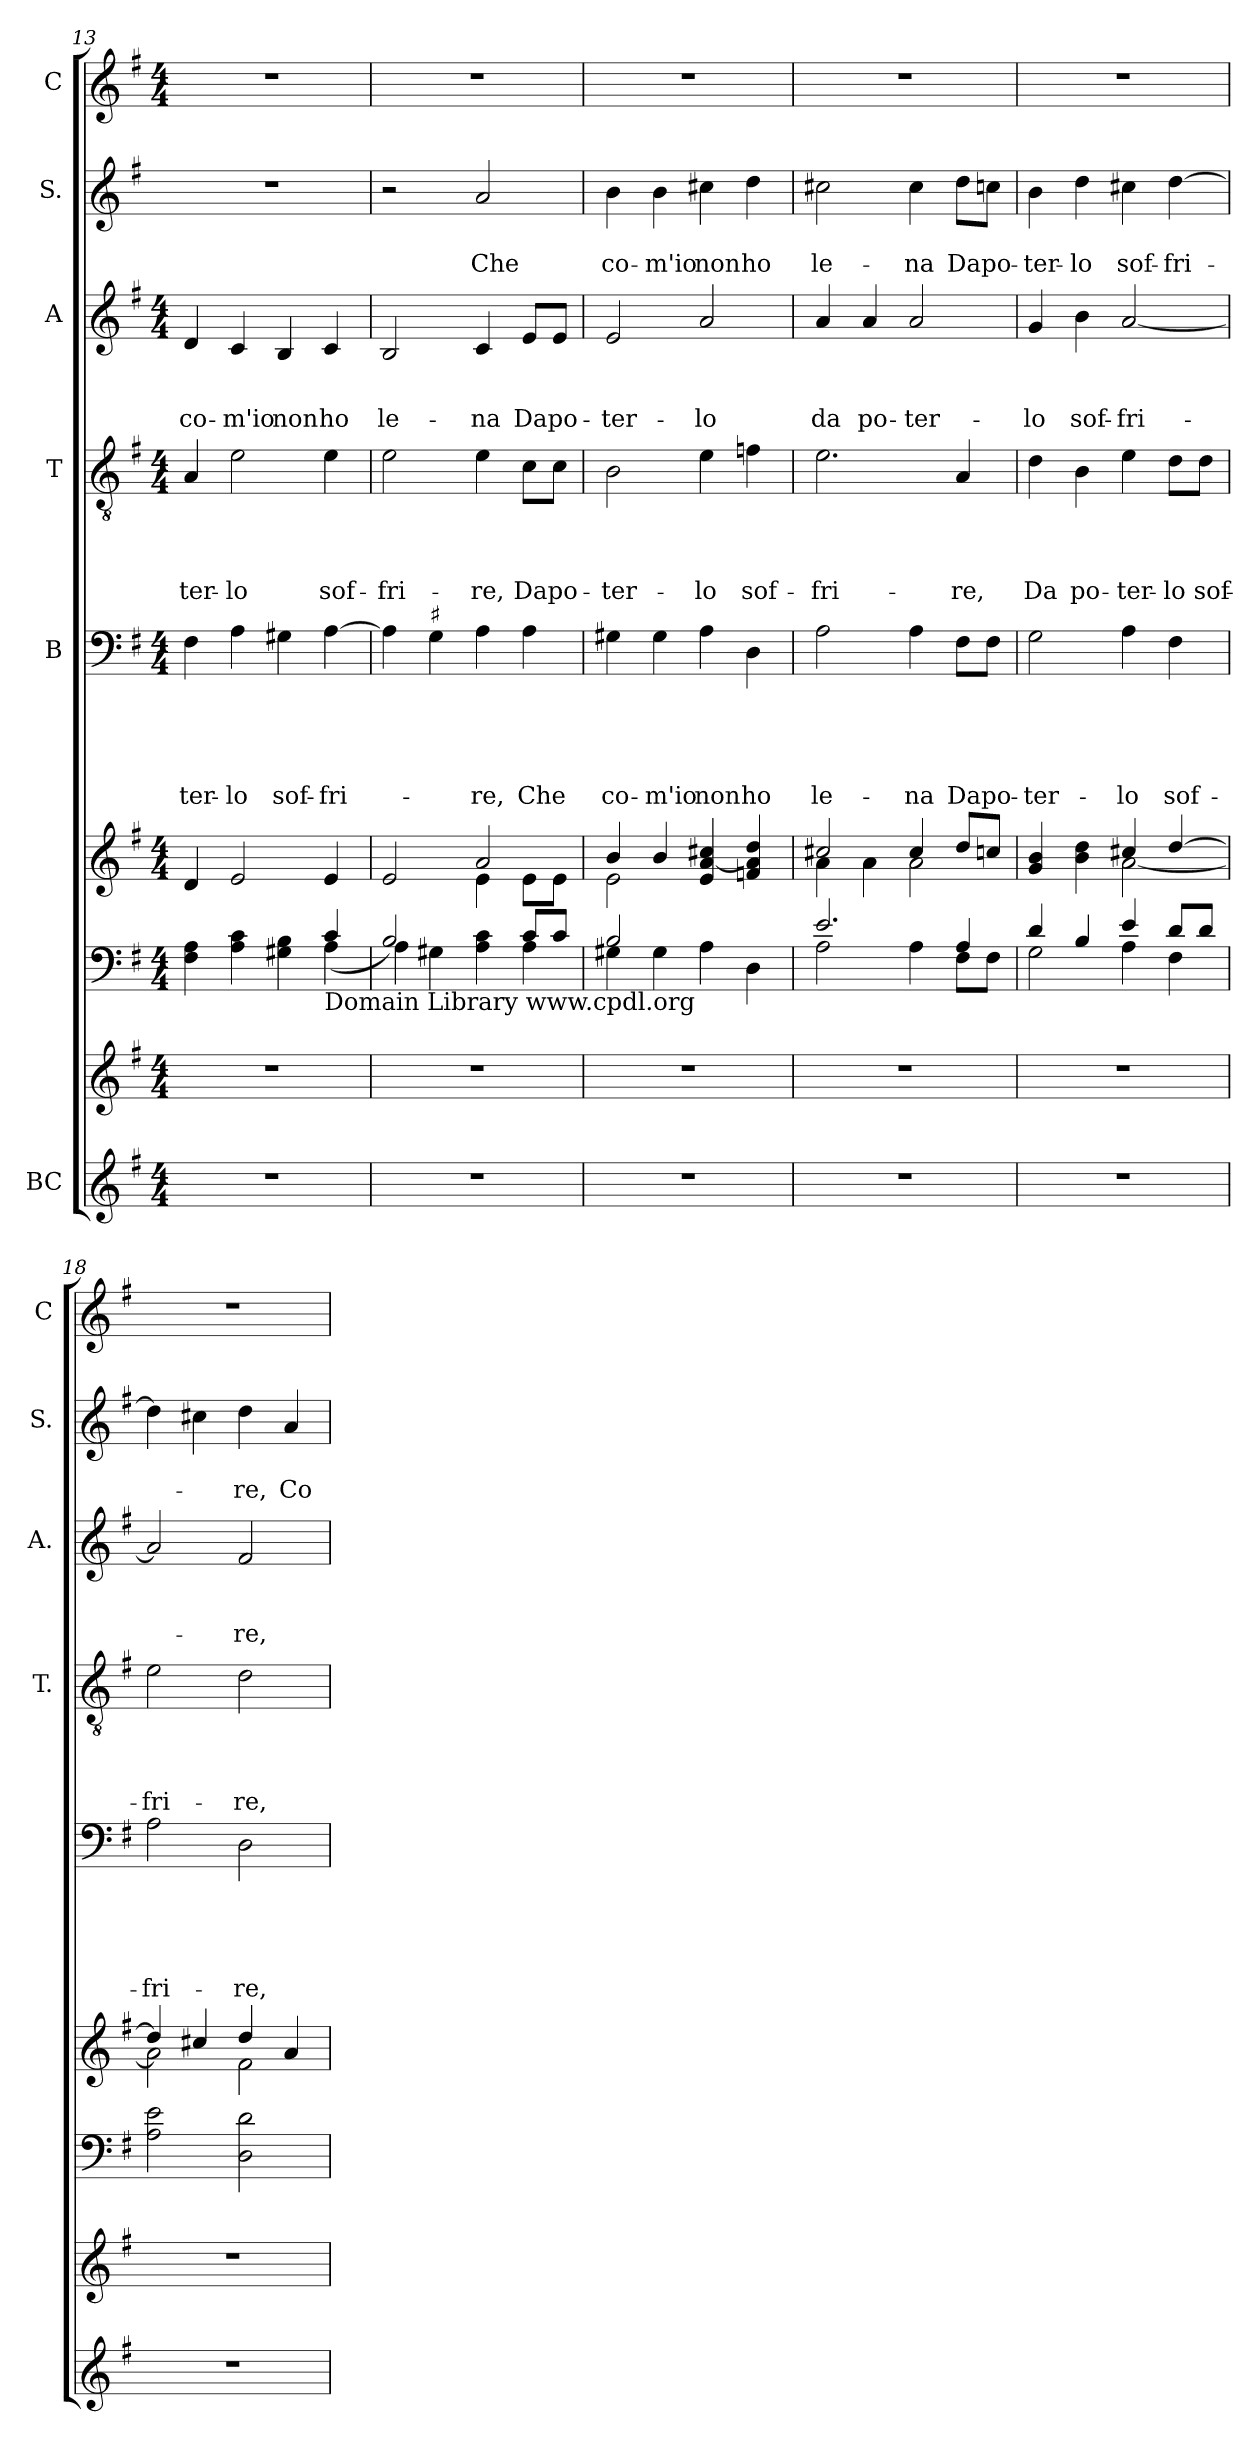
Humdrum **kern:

**kern	**kern	**kern	**kern	**kern	**text	**text	**text	**text	**text	**kern	**text	**text	**text	**text	**kern	**text	**text	**text	**kern	**text	**text	**kern
*part8	*part8	*part7	*part6	*part5	*part5	*part5	*part5	*part5	*part5	*part4	*part4	*part4	*part4	*part4	*part3	*part3	*part3	*part3	*part2	*part2	*part2	*part1
*staff9	*staff8	*staff7	*staff6	*staff5	*staff5	*staff5	*staff5	*staff5	*staff5	*staff4	*staff4	*staff4	*staff4	*staff4	*staff3	*staff3	*staff3	*staff3	*staff2	*staff2	*staff2	*staff1
*I"BC	*	*	*	*I"B	*	*	*	*	*	*I"T	*	*	*	*	*I"A	*	*	*	*I"S.	*	*	*I"C
*	*	*	*	*	*	*	*	*	*	*I'T.	*	*	*	*	*I'A.	*	*	*	*I'S.	*	*	*I'C
*clefG2	*clefG2	*clefF4	*clefG2	*clefF4	*	*	*	*	*	*clefGv2	*	*	*	*	*clefG2	*	*	*	*clefG2	*	*	*clefG2
*k[f#]	*k[f#]	*k[f#]	*k[f#]	*k[f#]	*	*	*	*	*	*k[f#]	*	*	*	*	*k[f#]	*	*	*	*k[f#]	*	*	*k[f#]
*G:	*G:	*G:	*G:	*G:	*	*	*	*	*	*G:	*	*	*	*	*G:	*	*	*	*G:	*	*	*G:
*M4/4	*M4/4	*M4/4	*M4/4	*M4/4	*	*	*	*	*	*M4/4	*	*	*	*	*M4/4	*	*	*	*	*	*	*M4/4
=13	=13	=13	=13	=13	=13	=13	=13	=13	=13	=13	=13	=13	=13	=13	=13	=13	=13	=13	=13	=13	=13	=13
*	*	*^	*	*	*	*	*	*	*	*	*	*	*	*	*	*	*	*	*	*	*	*
!	!	!	!	!	!	!	!	!	!	!LO:LY:b	!	!	!	!	!LO:LY:b	!	!	!	!LO:LY:b	!	!	!	!
1r	1r	2.ryy	4F#\ 4A\	4d/	4F#\	.	.	.	.	-ter-	4A/	.	.	.	-ter-	4d/	.	.	co-	1r	.	.	1r
!	!	!	!	!	!	!	!	!	!	!LO:LY:b	!	!	!	!	!LO:LY:b	!	!	!	!LO:LY:b	!	!	!	!
.	.	.	4A\ 4c\	2e/	4A\	.	.	.	.	-lo	2e\	.	.	.	-lo	4c/	.	.	-m'io	.	.	.	.
!	!	!	!	!	!	!	!	!	!	!LO:LY:b	!	!	!	!	!	!	!	!	!LO:LY:b	!	!	!	!
.	.	.	4G#X\ 4B\	.	4G#X\	.	.	.	.	sof-	.	.	.	.	.	4B/	.	.	non	.	.	.	.
!	!	!LO:TX:b:t=Domain Library www.cpdl.org	!	!	!	!	!	!	!	!	!	!	!	!	!	!	!	!	!	!	!	!	!
!	!	!	!	!	!	!	!	!	!	!LO:LY:b	!	!	!	!	!LO:LY:b	!	!	!	!LO:LY:b	!	!	!	!
.	.	4c/	(<4A\	4e/	[>4A\	.	.	.	.	-fri-	4e\	.	.	.	sof-	4c/	.	.	ho	.	.	.	.
=14	=14	=14	=14	=14	=14	=14	=14	=14	=14	=14	=14	=14	=14	=14	=14	=14	=14	=14	=14	=14	=14	=14	=14
*	*	*	*^	*^	*	*	*	*	*	*	*	*	*	*	*	*	*	*	*	*	*	*	*
!	!	!	!	!	!	!	!	!	!	!	!	!	!	!	!	!	!LO:LY:b	!	!	!	!LO:LY:b	!	!	!	!
1r	1r	2B/)	4A\	2.ryy	2e/	2ryy	4A\]	.	.	.	.	.	2e\	.	.	.	-fri-	2B/	.	.	le-	2r	.	.	1r
!	!	!	!	!	!	!	!LO:TX:a:t=♯	!	!	!	!	!	!	!	!	!	!	!	!	!	!	!	!	!	!
.	.	.	4G#X\	.	.	.	4G\	.	.	.	.	.	.	.	.	.	.	.	.	.	.	.	.	.	.
!	!	!	!	!	!	!	!	!	!	!	!	!LO:LY:b	!	!	!	!	!LO:LY:b	!	!	!	!LO:LY:b	!	!	!LO:LY:b	!
.	.	2ryy	4A\ 4c\	.	2a/	4e\	4A\	.	.	.	.	-re,	4e\	.	.	.	-re,	4c/	.	.	-na	2a/	.	Che	.
!	!	!	!	!	!	!	!	!	!	!	!	!LO:LY:b	!	!	!	!	!LO:LY:b	!	!	!	!LO:LY:b	!	!	!	!
.	.	.	4A\	8c/L	.	8e\L	4A\	.	.	.	.	Che	8c\L	.	.	.	Da	8e/L	.	.	Da	.	.	.	.
!	!	!	!	!	!	!	!	!	!	!	!	!	!	!	!	!	!LO:LY:b	!	!	!	!LO:LY:b	!	!	!	!
.	.	.	.	8c/J	.	8e\J	.	.	.	.	.	.	8c\J	.	.	.	po-	8e/J	.	.	po-	.	.	.	.
=15	=15	=15	=15	=15	=15	=15	=15	=15	=15	=15	=15	=15	=15	=15	=15	=15	=15	=15	=15	=15	=15	=15	=15	=15	=15
!	!	!	!	!	!	!	!	!	!	!	!	!LO:LY:b	!	!	!	!	!LO:LY:b	!	!	!	!LO:LY:b	!	!	!LO:LY:b	!
*	*	*	*v	*v	*	*	*	*	*	*	*	*	*	*	*	*	*	*	*	*	*	*	*	*	*
1r	1r	2B/	4G#X\	4b/	2e\	4G#X\	.	.	.	.	co-	2B\	.	.	.	-ter-	2e/	.	.	-ter-	4b\	.	co-	1r
!	!	!	!	!	!	!	!	!	!	!	!LO:LY:b	!	!	!	!	!	!	!	!	!	!	!	!LO:LY:b	!
.	.	.	4G#\	4b/	.	4G#\	.	.	.	.	-m'io	.	.	.	.	.	.	.	.	.	4b\	.	-m'io	.
!	!	!	!	!	!	!	!	!	!	!	!LO:LY:b	!	!	!	!	!LO:LY:b	!	!	!	!LO:LY:b	!	!	!LO:LY:b	!
.	.	2ryy	4A\	4e/ [>4a/ 4cc#X/	2ryy	4A\	.	.	.	.	non	4e\	.	.	.	-lo	2a/	.	.	-lo	4cc#X\	.	non	.
!	!	!	!	!	!	!	!	!	!	!	!LO:LY:b	!	!	!	!	!LO:LY:b	!	!	!	!	!	!	!LO:LY:b	!
.	.	.	4D\	4fn/ 4a/] 4dd/	.	4D\	.	.	.	.	ho	4fn\	.	.	.	sof-	.	.	.	.	4dd\	.	ho	.
!!LO:PB:g=z
=16	=16	=16	=16	=16	=16	=16	=16	=16	=16	=16	=16	=16	=16	=16	=16	=16	=16	=16	=16	=16	=16	=16	=16	=16
!	!	!	!	!	!	!	!	!	!	!	!LO:LY:b	!	!	!	!	!LO:LY:b	!	!	!	!LO:LY:b	!	!	!LO:LY:b	!
1r	1r	2.e/	2A\	2cc#X/	4a\	2A\	.	.	.	.	le-	2.e\	.	.	.	-fri-	4a/	.	.	da	2cc#X\	.	le-	1r
!	!	!	!	!	!	!	!	!	!	!	!	!	!	!	!	!	!	!	!	!LO:LY:b	!	!	!	!
.	.	.	.	.	4a\	.	.	.	.	.	.	.	.	.	.	.	4a/	.	.	po-	.	.	.	.
!	!	!	!	!	!	!	!	!	!	!	!LO:LY:b	!	!	!	!	!	!	!	!	!LO:LY:b	!	!	!LO:LY:b	!
.	.	.	4A\	4cc#/	2a\	4A\	.	.	.	.	-na	.	.	.	.	.	2a/	.	.	-ter-	4cc#\	.	-na	.
!	!	!	!	!	!	!	!	!	!	!	!LO:LY:b	!	!	!	!	!LO:LY:b	!	!	!	!	!	!	!LO:LY:b	!
.	.	4A/	8F#\L	8dd/L	.	8F#\L	.	.	.	.	Da	4A/	.	.	.	-re,	.	.	.	.	8dd\L	.	Da	.
!	!	!	!	!	!	!	!	!	!	!	!LO:LY:b	!	!	!	!	!	!	!	!	!	!	!	!LO:LY:b	!
.	.	.	8F#\J	8ccn/J	.	8F#\J	.	.	.	.	po-	.	.	.	.	.	.	.	.	.	8ccn\J	.	po-	.
=17	=17	=17	=17	=17	=17	=17	=17	=17	=17	=17	=17	=17	=17	=17	=17	=17	=17	=17	=17	=17	=17	=17	=17	=17
!	!	!	!	!	!	!	!	!	!	!	!LO:LY:b	!	!	!	!	!LO:LY:b	!	!	!	!LO:LY:b	!	!	!LO:LY:b	!
1r	1r	4d/	2G\	4g/ 4b/	2ryy	2G\	.	.	.	.	-ter-	4d\	.	.	.	Da	4g/	.	.	-lo	4b\	.	-ter-	1r
!	!	!	!	!	!	!	!	!	!	!	!	!	!	!	!	!LO:LY:b	!	!	!	!LO:LY:b	!	!	!LO:LY:b	!
.	.	4B/	.	4b\ 4dd\	.	.	.	.	.	.	.	4B\	.	.	.	po-	4b\	.	.	sof-	4dd\	.	-lo	.
!	!	!	!	!	!	!	!	!	!	!	!LO:LY:b	!	!	!	!	!LO:LY:b	!	!	!	!LO:LY:b	!	!	!LO:LY:b	!
.	.	4e/	4A\	4cc#X/	[<2a\	4A\	.	.	.	.	-lo	4e\	.	.	.	-ter-	[<2a/	.	.	-fri-	4cc#X\	.	sof-	.
!	!	!	!	!	!	!	!	!	!	!	!LO:LY:b	!	!	!	!	!LO:LY:b	!	!	!	!	!	!	!LO:LY:b	!
.	.	8d/L	4F#\	[>4dd/	.	4F#\	.	.	.	.	sof-	8d\L	.	.	.	-lo	.	.	.	.	[>4dd\	.	-fri-	.
!	!	!	!	!	!	!	!	!	!	!	!	!	!	!	!	!LO:LY:b	!	!	!	!	!	!	!	!
.	.	8d/J	.	.	.	.	.	.	.	.	.	8d\J	.	.	.	sof-	.	.	.	.	.	.	.	.
*	*	*v	*v	*	*	*	*	*	*	*	*	*	*	*	*	*	*	*	*	*	*	*	*	*
=18	=18	=18	=18	=18	=18	=18	=18	=18	=18	=18	=18	=18	=18	=18	=18	=18	=18	=18	=18	=18	=18	=18	=18
!	!	!	!	!	!	!	!	!	!	!LO:LY:b	!	!	!	!	!LO:LY:b	!	!	!	!	!	!	!	!
1r	1r	2A\ 2e\	4dd/]	2a\]	2A\	.	.	.	.	-fri-	2e\	.	.	.	-fri-	2a/]	.	.	.	4dd\]	.	.	1r
.	.	.	4cc#X/	.	.	.	.	.	.	.	.	.	.	.	.	.	.	.	.	4cc#X\	.	.	.
!	!	!	!	!	!	!	!	!	!	!LO:LY:b	!	!	!	!	!LO:LY:b	!	!	!	!LO:LY:b	!	!	!LO:LY:b	!
.	.	2D\ 2d\	4dd/	2f#\	2D\	.	.	.	.	-re,	2d\	.	.	.	-re,	2f#/	.	.	-re,	4dd\	.	-re,	.
!	!	!	!	!	!	!	!	!	!	!	!	!	!	!	!	!	!	!	!	!	!	!LO:LY:b	!
.	.	.	4a/	.	.	.	.	.	.	.	.	.	.	.	.	.	.	.	.	4a/	.	Co-	.
*	*	*	*v	*v	*	*	*	*	*	*	*	*	*	*	*	*	*	*	*	*	*	*	*
=	=	=	=	=	=	=	=	=	=	=	=	=	=	=	=	=	=	=	=	=	=	=
*-	*-	*-	*-	*-	*-	*-	*-	*-	*-	*-	*-	*-	*-	*-	*-	*-	*-	*-	*-	*-	*-	*-
